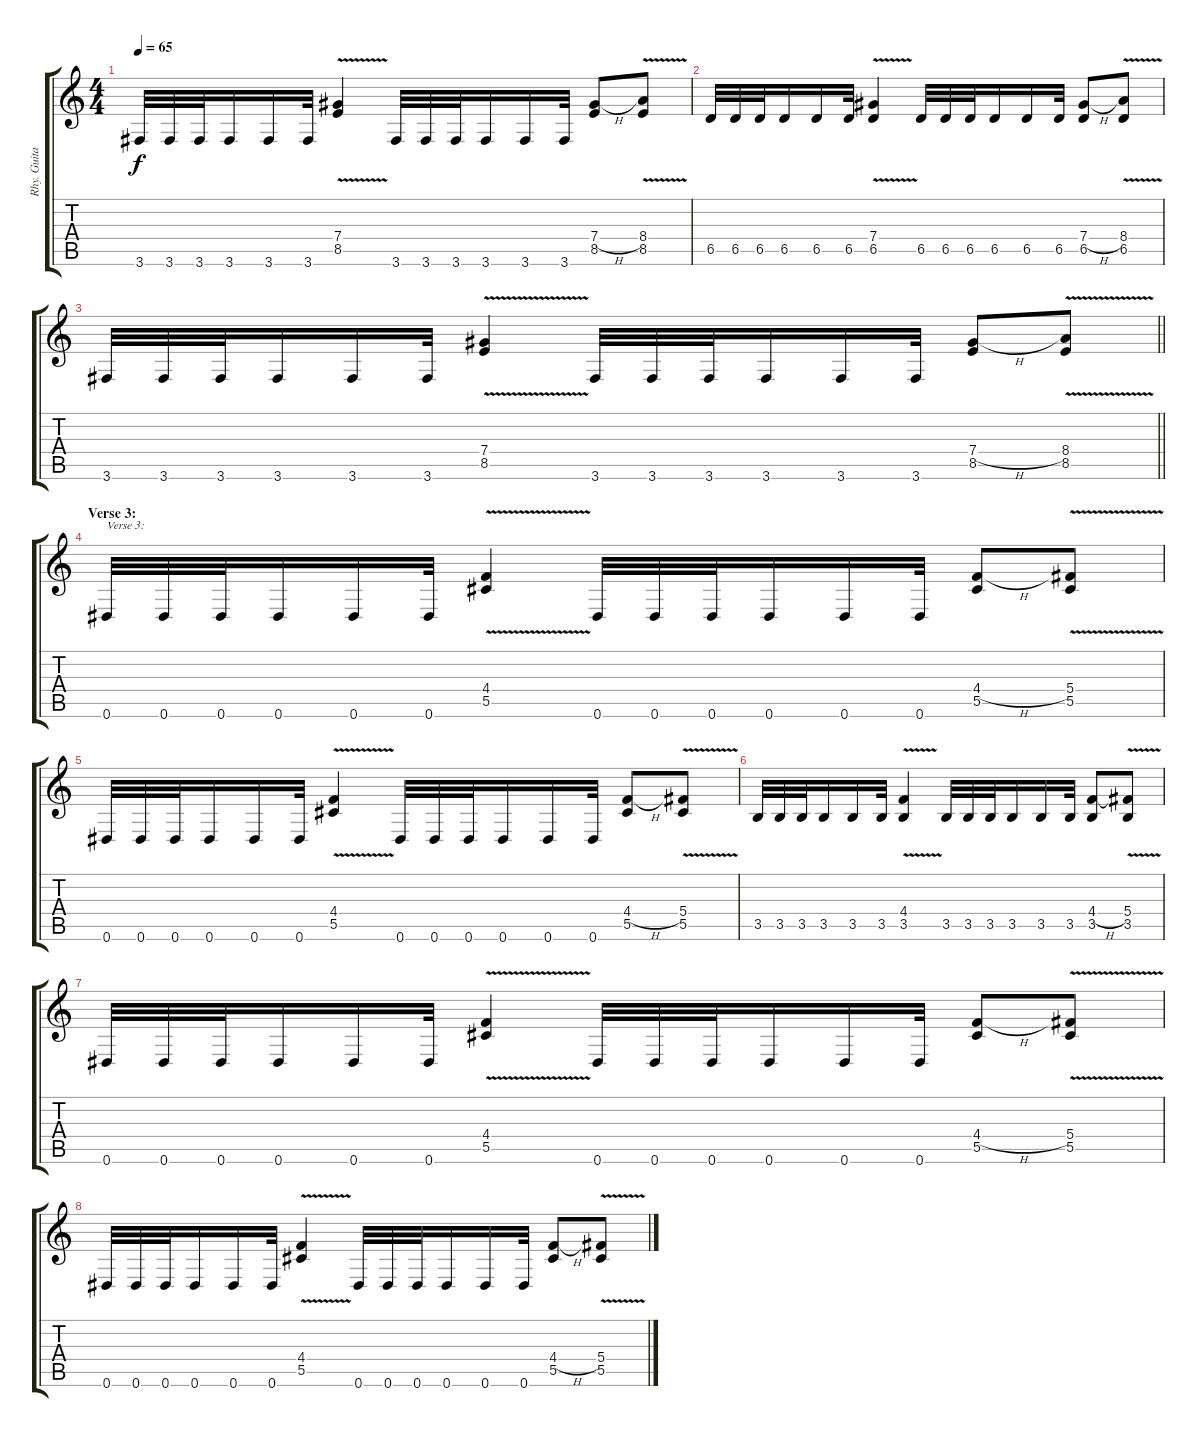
\track ("Rhy. Guitar 2" "Rhy. Guita") {instrument distortionguitar}
\staff {score tabs}
\tuning (Eb4 Bb3 Gb3 Db3 Ab2 Eb2) {hide}
\ts (4 4)
\tempo 65
\clef g2
\ks c
3.6.32{dy f} 3.6.32 3.6.32 3.6.16 3.6.16 3.6.32 (7.4{v} 8.5).4 3.6.32 3.6.32 3.6.32 3.6.16 3.6.16 3.6.32 (7.4{h} 8.5).8 (8.4{v} 8.5).8 |
6.5.32 6.5.32 6.5.32 6.5.16 6.5.16 6.5.32 (7.4{v} 6.5).4 6.5.32 6.5.32 6.5.32 6.5.16 6.5.16 6.5.32 (7.4{h} 6.5).8 (8.4{v} 6.5).8 |
\barLineRight lightlight
3.6.32 3.6.32 3.6.32 3.6.16 3.6.16 3.6.32 (7.4{v} 8.5).4 3.6.32 3.6.32 3.6.32 3.6.16 3.6.16 3.6.32 (7.4{h} 8.5).8 (8.4{v} 8.5).8 |
\section ("" "Verse 3:")
0.6.32{txt "Verse 3:"} 0.6.32 0.6.32 0.6.16 0.6.16 0.6.32 (4.4{v} 5.5).4 0.6.32 0.6.32 0.6.32 0.6.16 0.6.16 0.6.32 (4.4{h} 5.5).8 (5.4{v} 5.5).8 |
0.6.32 0.6.32 0.6.32 0.6.16 0.6.16 0.6.32 (4.4{v} 5.5).4 0.6.32 0.6.32 0.6.32 0.6.16 0.6.16 0.6.32 (4.4{h} 5.5).8 (5.4{v} 5.5).8 |
3.5.32 3.5.32 3.5.32 3.5.16 3.5.16 3.5.32 (4.4{v} 3.5).4 3.5.32 3.5.32 3.5.32 3.5.16 3.5.16 3.5.32 (4.4{h} 3.5).8 (5.4{v} 3.5).8 |
0.6.32 0.6.32 0.6.32 0.6.16 0.6.16 0.6.32 (4.4{v} 5.5).4 0.6.32 0.6.32 0.6.32 0.6.16 0.6.16 0.6.32 (4.4{h} 5.5).8 (5.4{v} 5.5).8 |
0.6.32 0.6.32 0.6.32 0.6.16 0.6.16 0.6.32 (4.4{v} 5.5).4 0.6.32 0.6.32 0.6.32 0.6.16 0.6.16 0.6.32 (4.4{h} 5.5).8 (5.4{v} 5.5).8
